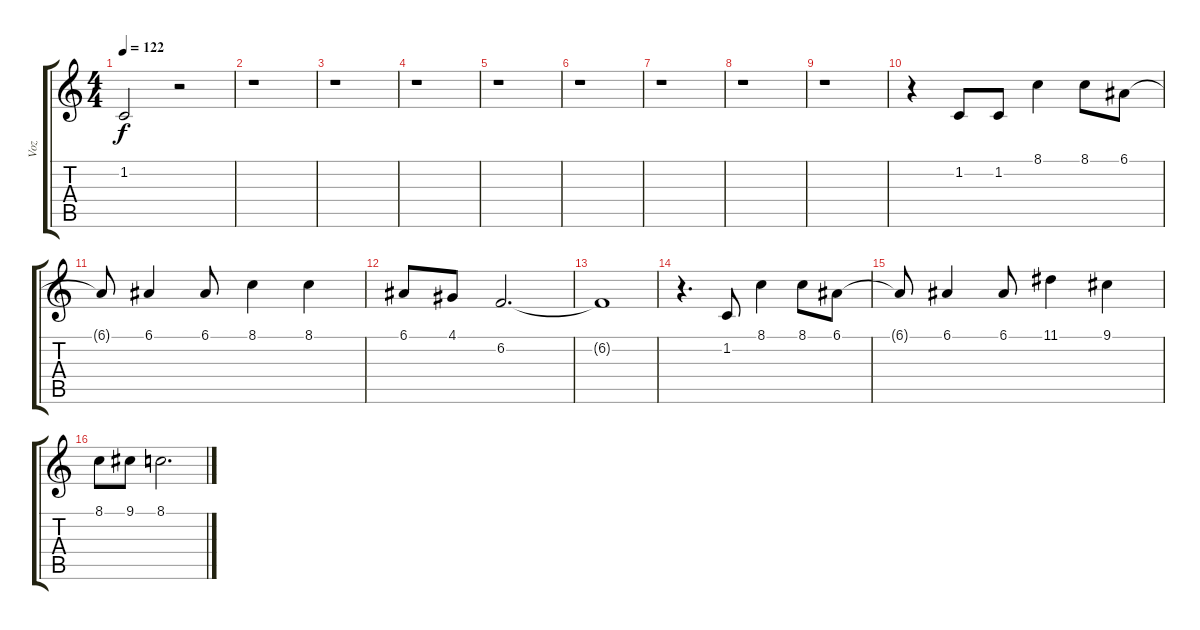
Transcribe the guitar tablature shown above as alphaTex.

\track ("Voz" "Voz") {instrument tenorsax}
\staff {score tabs}
\tuning (E4 B3 G3 D3 A2 E2) {hide}
\ts (4 4)
\tempo 122
\clef g2
\ks c
1.2{t}.2{dy f} r.2 |
r.1 |
r.1 |
r.1 |
r.1 |
r.1 |
r.1 |
r.1 |
r.1 |
r.4 1.2.8 1.2.8 8.1.4 8.1.8 6.1.8 |
6.1{t}.8 6.1.4 6.1.8 8.1.4 8.1.4 |
6.1.8 4.1.8 6.2.2{d} |
6.2{t}.1 |
r.4{d} 1.2.8 8.1.4 8.1.8 6.1.8 |
6.1{t}.8 6.1.4 6.1.8 11.1.4 9.1.4 |
8.1.8 9.1.8 8.1.2{d}
